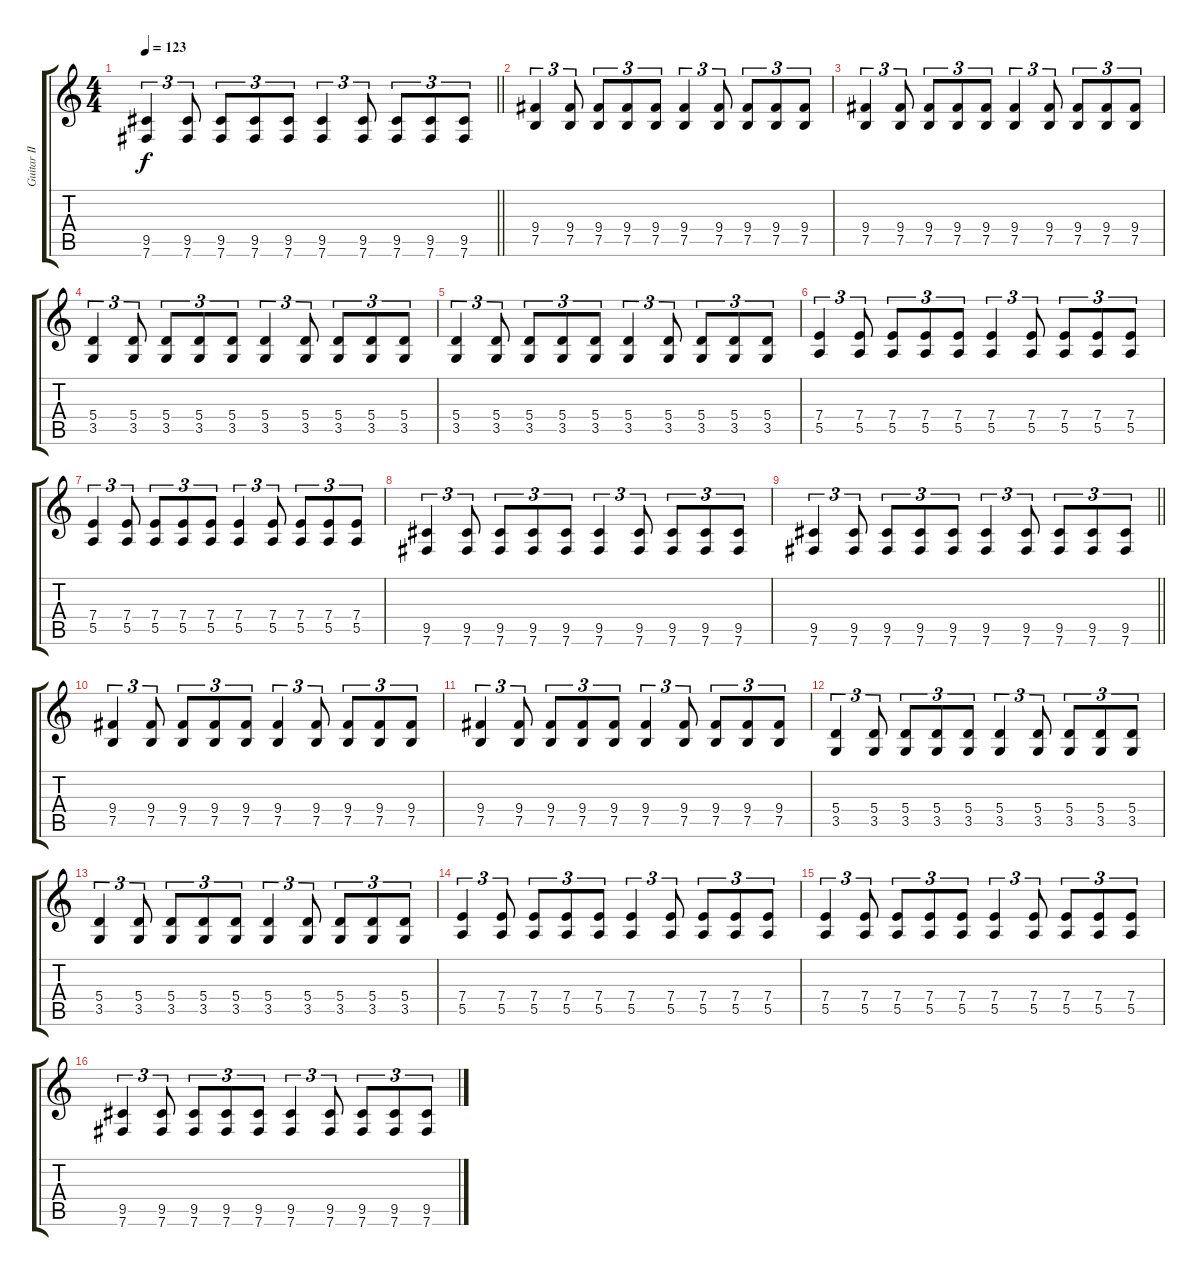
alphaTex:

\track ("Guitar II" "Guitar II") {instrument distortionguitar}
\staff {score tabs}
\tuning (B3 Gb3 D3 A2 E2 B1) {hide}
\ts (4 4)
\tempo 123
\clef g2
\barLineRight lightlight
\ks c
(9.5 7.6).4{tu (3 2) dy f} (9.5 7.6).8{tu (3 2)} (9.5 7.6).8{tu (3 2)} (9.5 7.6).8{tu (3 2)} (9.5 7.6).8{tu (3 2)} (9.5 7.6).4{tu (3 2)} (9.5 7.6).8{tu (3 2)} (9.5 7.6).8{tu (3 2)} (9.5 7.6).8{tu (3 2)} (9.5 7.6).8{tu (3 2)} |
\section ("" "")
(9.4 7.5).4{tu (3 2)} (9.4 7.5).8{tu (3 2)} (9.4 7.5).8{tu (3 2)} (9.4 7.5).8{tu (3 2)} (9.4 7.5).8{tu (3 2)} (9.4 7.5).4{tu (3 2)} (9.4 7.5).8{tu (3 2)} (9.4 7.5).8{tu (3 2)} (9.4 7.5).8{tu (3 2)} (9.4 7.5).8{tu (3 2)} |
(9.4 7.5).4{tu (3 2)} (9.4 7.5).8{tu (3 2)} (9.4 7.5).8{tu (3 2)} (9.4 7.5).8{tu (3 2)} (9.4 7.5).8{tu (3 2)} (9.4 7.5).4{tu (3 2)} (9.4 7.5).8{tu (3 2)} (9.4 7.5).8{tu (3 2)} (9.4 7.5).8{tu (3 2)} (9.4 7.5).8{tu (3 2)} |
(5.4 3.5).4{tu (3 2)} (5.4 3.5).8{tu (3 2)} (5.4 3.5).8{tu (3 2)} (5.4 3.5).8{tu (3 2)} (5.4 3.5).8{tu (3 2)} (5.4 3.5).4{tu (3 2)} (5.4 3.5).8{tu (3 2)} (5.4 3.5).8{tu (3 2)} (5.4 3.5).8{tu (3 2)} (5.4 3.5).8{tu (3 2)} |
(5.4 3.5).4{tu (3 2)} (5.4 3.5).8{tu (3 2)} (5.4 3.5).8{tu (3 2)} (5.4 3.5).8{tu (3 2)} (5.4 3.5).8{tu (3 2)} (5.4 3.5).4{tu (3 2)} (5.4 3.5).8{tu (3 2)} (5.4 3.5).8{tu (3 2)} (5.4 3.5).8{tu (3 2)} (5.4 3.5).8{tu (3 2)} |
(7.4 5.5).4{tu (3 2) volume 7} (7.4 5.5).8{tu (3 2)} (7.4 5.5).8{tu (3 2)} (7.4 5.5).8{tu (3 2)} (7.4 5.5).8{tu (3 2)} (7.4 5.5).4{tu (3 2)} (7.4 5.5).8{tu (3 2)} (7.4 5.5).8{tu (3 2)} (7.4 5.5).8{tu (3 2)} (7.4 5.5).8{tu (3 2)} |
(7.4 5.5).4{tu (3 2)} (7.4 5.5).8{tu (3 2)} (7.4 5.5).8{tu (3 2)} (7.4 5.5).8{tu (3 2)} (7.4 5.5).8{tu (3 2)} (7.4 5.5).4{tu (3 2)} (7.4 5.5).8{tu (3 2)} (7.4 5.5).8{tu (3 2)} (7.4 5.5).8{tu (3 2)} (7.4 5.5).8{tu (3 2)} |
(9.5 7.6).4{tu (3 2)} (9.5 7.6).8{tu (3 2)} (9.5 7.6).8{tu (3 2)} (9.5 7.6).8{tu (3 2)} (9.5 7.6).8{tu (3 2)} (9.5 7.6).4{tu (3 2)} (9.5 7.6).8{tu (3 2)} (9.5 7.6).8{tu (3 2)} (9.5 7.6).8{tu (3 2)} (9.5 7.6).8{tu (3 2)} |
\barLineRight lightlight
(9.5 7.6).4{tu (3 2)} (9.5 7.6).8{tu (3 2)} (9.5 7.6).8{tu (3 2)} (9.5 7.6).8{tu (3 2)} (9.5 7.6).8{tu (3 2)} (9.5 7.6).4{tu (3 2)} (9.5 7.6).8{tu (3 2)} (9.5 7.6).8{tu (3 2)} (9.5 7.6).8{tu (3 2)} (9.5 7.6).8{tu (3 2)} |
\section ("" "")
(9.4 7.5).4{tu (3 2) volume 3} (9.4 7.5).8{tu (3 2)} (9.4 7.5).8{tu (3 2)} (9.4 7.5).8{tu (3 2)} (9.4 7.5).8{tu (3 2)} (9.4 7.5).4{tu (3 2)} (9.4 7.5).8{tu (3 2)} (9.4 7.5).8{tu (3 2)} (9.4 7.5).8{tu (3 2)} (9.4 7.5).8{tu (3 2)} |
(9.4 7.5).4{tu (3 2)} (9.4 7.5).8{tu (3 2)} (9.4 7.5).8{tu (3 2)} (9.4 7.5).8{tu (3 2)} (9.4 7.5).8{tu (3 2)} (9.4 7.5).4{tu (3 2)} (9.4 7.5).8{tu (3 2)} (9.4 7.5).8{tu (3 2)} (9.4 7.5).8{tu (3 2)} (9.4 7.5).8{tu (3 2)} |
(5.4 3.5).4{tu (3 2)} (5.4 3.5).8{tu (3 2)} (5.4 3.5).8{tu (3 2)} (5.4 3.5).8{tu (3 2)} (5.4 3.5).8{tu (3 2)} (5.4 3.5).4{tu (3 2)} (5.4 3.5).8{tu (3 2)} (5.4 3.5).8{tu (3 2)} (5.4 3.5).8{tu (3 2)} (5.4 3.5).8{tu (3 2)} |
(5.4 3.5).4{tu (3 2)} (5.4 3.5).8{tu (3 2)} (5.4 3.5).8{tu (3 2)} (5.4 3.5).8{tu (3 2)} (5.4 3.5).8{tu (3 2)} (5.4 3.5).4{tu (3 2)} (5.4 3.5).8{tu (3 2)} (5.4 3.5).8{tu (3 2)} (5.4 3.5).8{tu (3 2)} (5.4 3.5).8{tu (3 2)} |
(7.4 5.5).4{tu (3 2) volume 0} (7.4 5.5).8{tu (3 2)} (7.4 5.5).8{tu (3 2)} (7.4 5.5).8{tu (3 2)} (7.4 5.5).8{tu (3 2)} (7.4 5.5).4{tu (3 2)} (7.4 5.5).8{tu (3 2)} (7.4 5.5).8{tu (3 2)} (7.4 5.5).8{tu (3 2)} (7.4 5.5).8{tu (3 2)} |
(7.4 5.5).4{tu (3 2)} (7.4 5.5).8{tu (3 2)} (7.4 5.5).8{tu (3 2)} (7.4 5.5).8{tu (3 2)} (7.4 5.5).8{tu (3 2)} (7.4 5.5).4{tu (3 2)} (7.4 5.5).8{tu (3 2)} (7.4 5.5).8{tu (3 2)} (7.4 5.5).8{tu (3 2)} (7.4 5.5).8{tu (3 2)} |
(9.5 7.6).4{tu (3 2)} (9.5 7.6).8{tu (3 2)} (9.5 7.6).8{tu (3 2)} (9.5 7.6).8{tu (3 2)} (9.5 7.6).8{tu (3 2)} (9.5 7.6).4{tu (3 2)} (9.5 7.6).8{tu (3 2)} (9.5 7.6).8{tu (3 2)} (9.5 7.6).8{tu (3 2)} (9.5 7.6).8{tu (3 2)}
